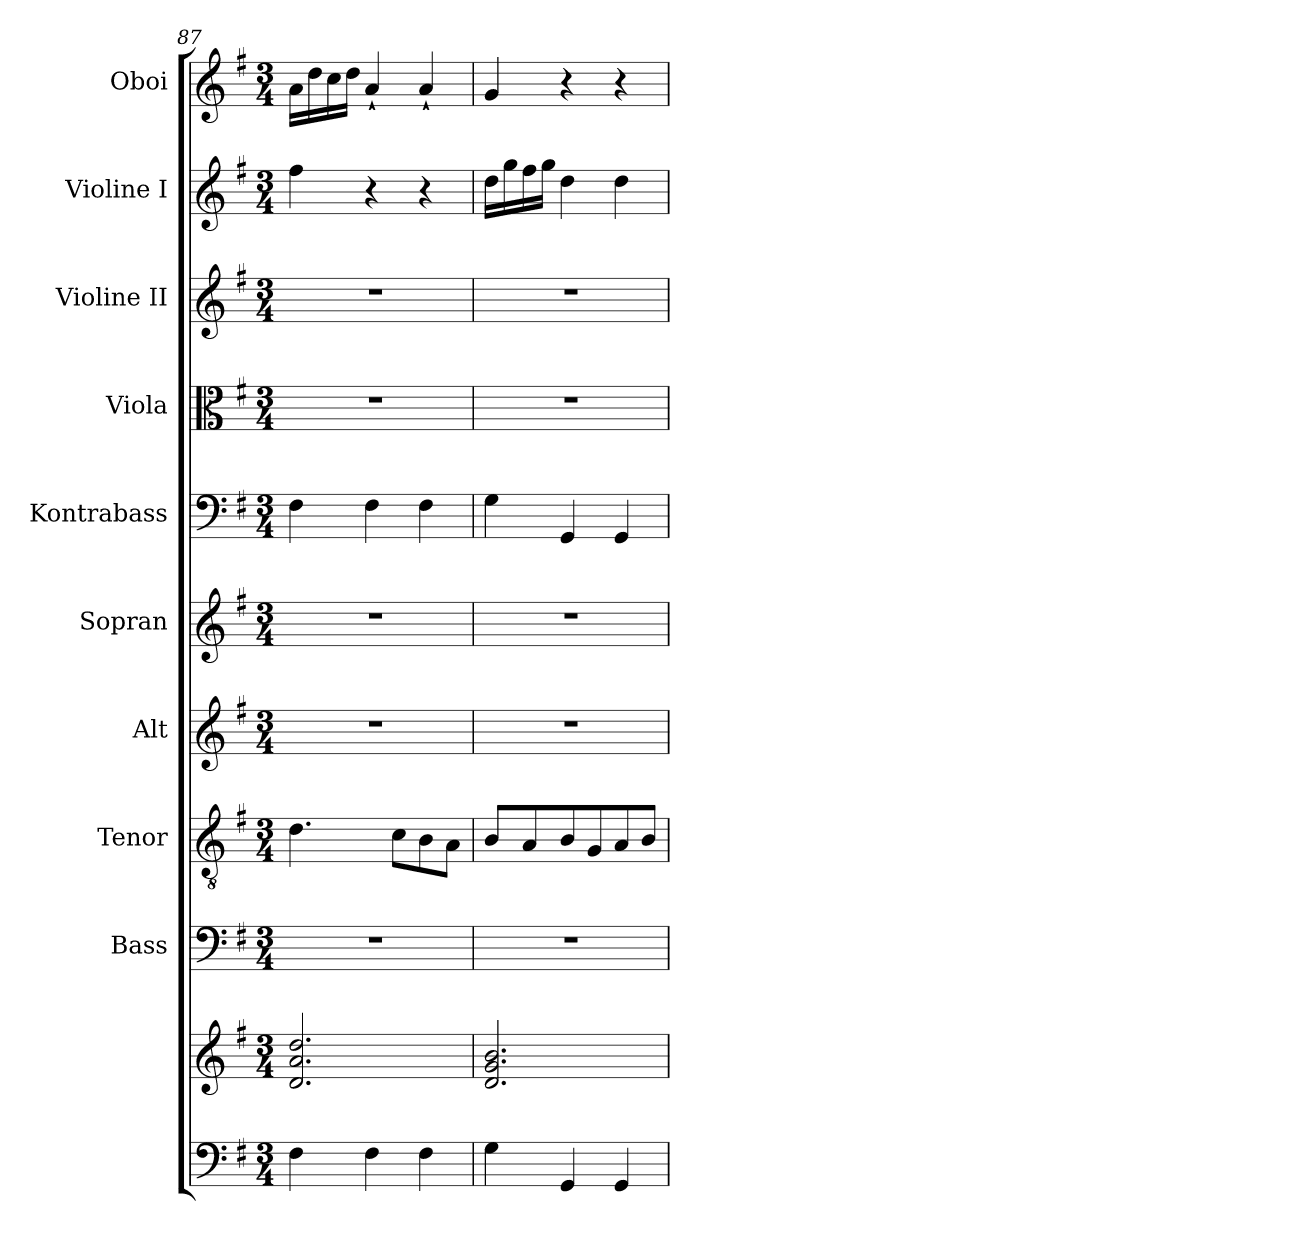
**kern	**kern	**kern	**kern	**kern	**kern	**kern	**kern	**kern	**kern	**kern
*part10	*part10	*part9	*part8	*part7	*part6	*part5	*part4	*part3	*part2	*part1
*staff11	*staff10	*staff9	*staff8	*staff7	*staff6	*staff5	*staff4	*staff3	*staff2	*staff1
*	*	*I"Bass	*I"Tenor	*I"Alt	*I"Sopran	*I"Kontrabass	*I"Viola	*I"Violine II	*I"Violine I	*I"Oboi
*	*	*I'B.	*I'T.	*I'A.	*I'S.	*I'Kb.	*I'Vla.	*I'Vl. II	*I'Vl. I	*I'Ob.
*clefF4	*clefG2	*clefF4	*clefGv2	*clefG2	*clefG2	*clefF4	*clefC3	*clefG2	*clefG2	*clefG2
*	*	*	*	*	*	*ITrd7c12	*	*	*	*
*k[f#]	*k[f#]	*k[f#]	*k[f#]	*k[f#]	*k[f#]	*k[f#]	*k[f#]	*k[f#]	*k[f#]	*k[f#]
*G:	*G:	*G:	*G:	*G:	*G:	*G:	*G:	*G:	*G:	*G:
*M3/4	*M3/4	*M3/4	*M3/4	*M3/4	*M3/4	*M3/4	*M3/4	*M3/4	*M3/4	*M3/4
=87	=87	=87	=87	=87	=87	=87	=87	=87	=87	=87
4F#\	2.d/ 2.a/ 2.dd/	2.r	4.d\	2.r	2.r	4FF#\	2.r	2.r	4ff#\	16a\LL
.	.	.	.	.	.	.	.	.	.	16dd\
.	.	.	.	.	.	.	.	.	.	16cc\
.	.	.	.	.	.	.	.	.	.	16dd\JJ
4F#\	.	.	.	.	.	4FF#\	.	.	4r	4a`</
.	.	.	8c\L	.	.	.	.	.	.	.
4F#\	.	.	8B\	.	.	4FF#\	.	.	4r	4a`</
.	.	.	8A\J	.	.	.	.	.	.	.
=88	=88	=88	=88	=88	=88	=88	=88	=88	=88	=88
4G\	2.d/ 2.g/ 2.b/	2.r	8B/L	2.r	2.r	4GG\	2.r	2.r	16dd\LL	4g/
.	.	.	.	.	.	.	.	.	16gg\	.
.	.	.	8A/	.	.	.	.	.	16ff#\	.
.	.	.	.	.	.	.	.	.	16gg\JJ	.
4GG/	.	.	8B/	.	.	4GGG/	.	.	4dd\	4r
.	.	.	8G/	.	.	.	.	.	.	.
4GG/	.	.	8A/	.	.	4GGG/	.	.	4dd\	4r
.	.	.	8B/J	.	.	.	.	.	.	.
=	=	=	=	=	=	=	=	=	=	=
*-	*-	*-	*-	*-	*-	*-	*-	*-	*-	*-
